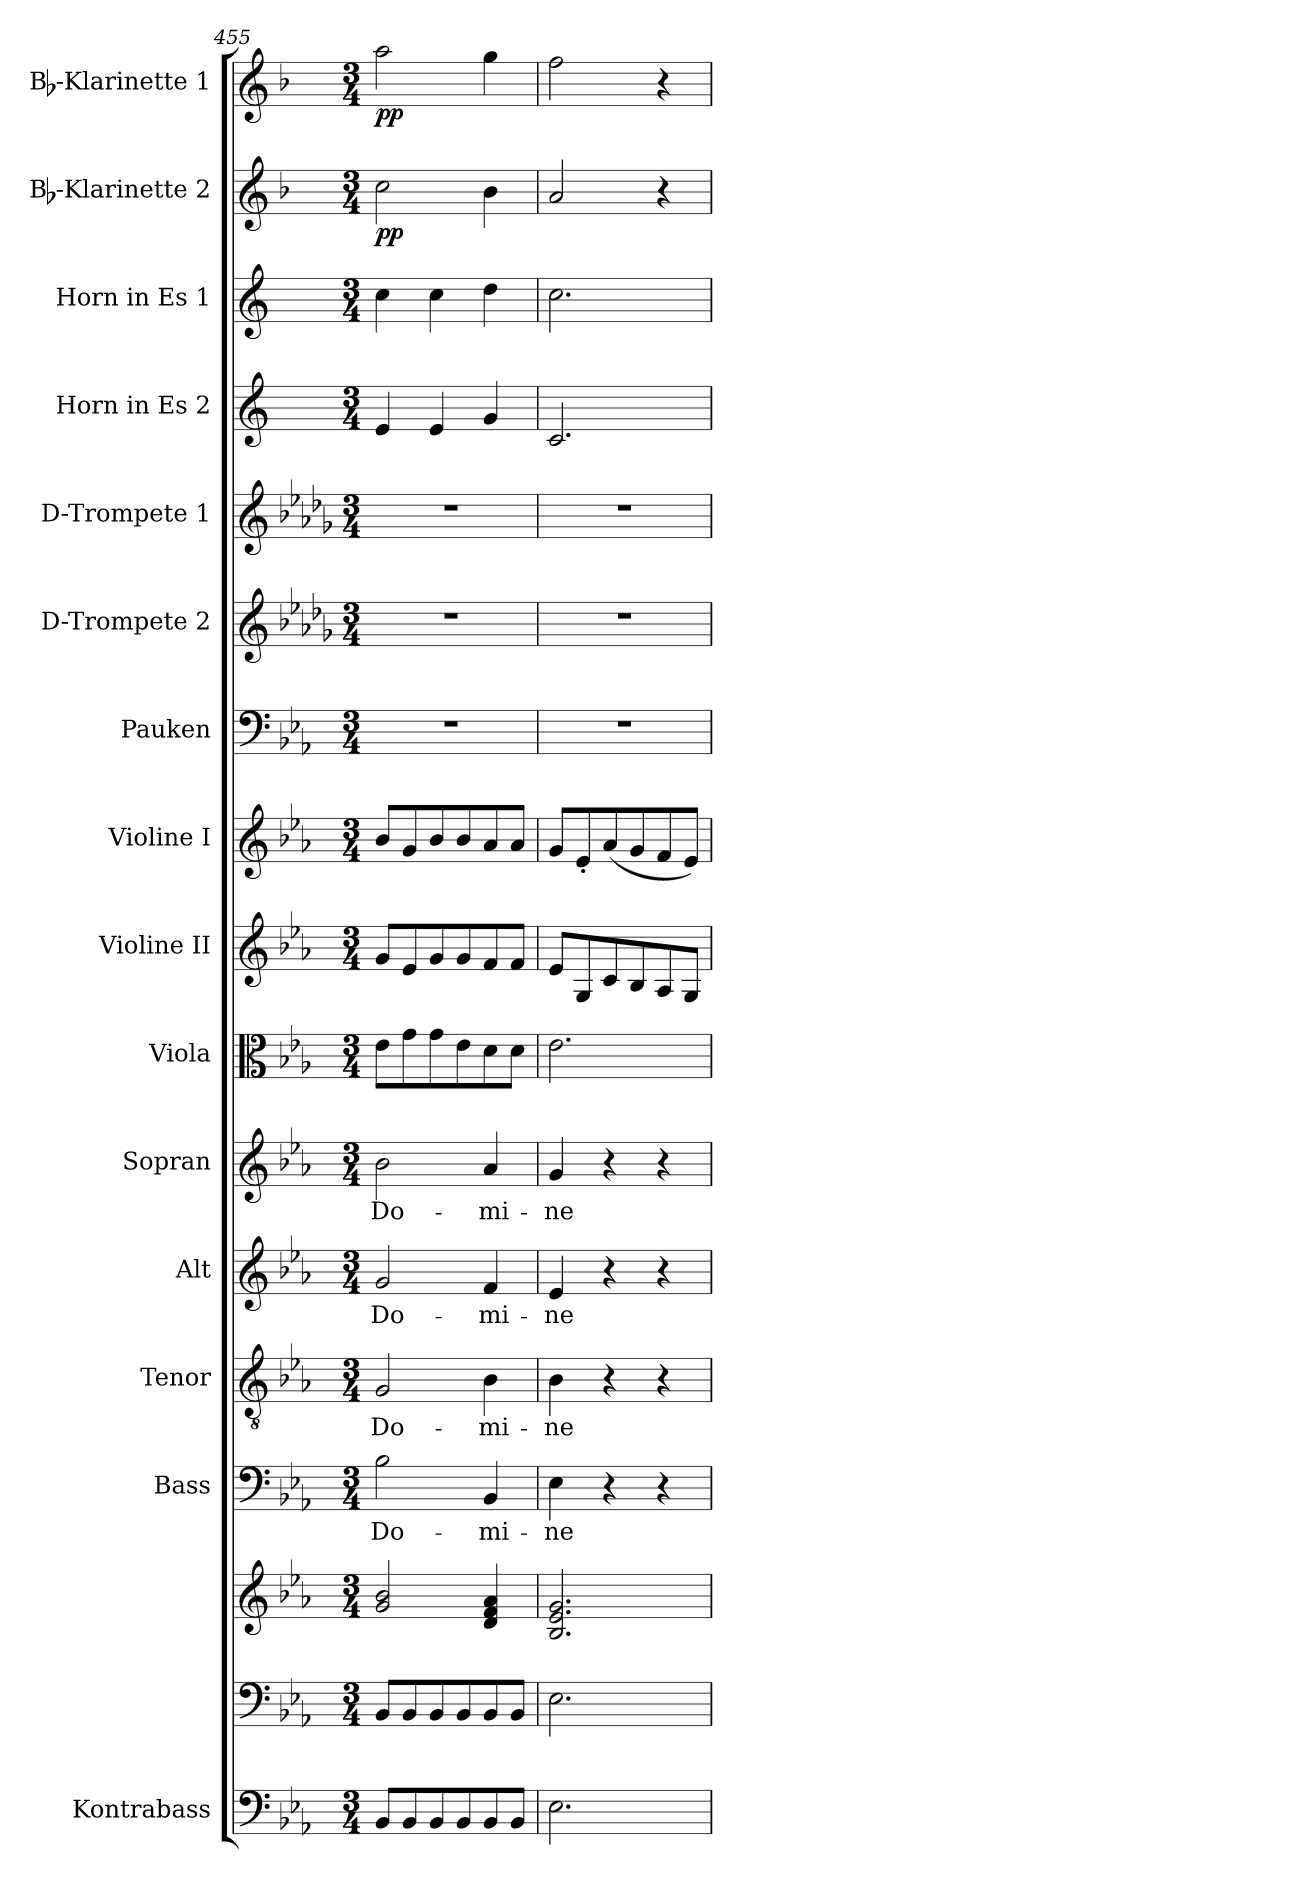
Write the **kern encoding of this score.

**kern	**kern	**kern	**kern	**text	**kern	**text	**kern	**text	**kern	**text	**kern	**kern	**kern	**kern	**kern	**kern	**kern	**kern	**kern	**dynam	**kern	**dynam
*part16	*part15	*part15	*part14	*part14	*part13	*part13	*part12	*part12	*part11	*part11	*part10	*part9	*part8	*part7	*part6	*part5	*part4	*part3	*part2	*part2	*part1	*part1
*staff17	*staff16	*staff15	*staff14	*staff14	*staff13	*staff13	*staff12	*staff12	*staff11	*staff11	*staff10	*staff9	*staff8	*staff7	*staff6	*staff5	*staff4	*staff3	*staff2	*staff2	*staff1	*staff1
*I"Kontrabass	*	*	*I"Bass	*	*I"Tenor	*	*I"Alt	*	*I"Sopran	*	*I"Viola	*I"Violine II	*I"Violine I	*I"Pauken	*I"D-Trompete 2	*I"D-Trompete 1	*I"Horn in Es 2	*I"Horn in Es 1	*I"Bb-Klarinette 2	*	*I"Bb-Klarinette 1	*
*I'Kb.	*	*	*I'B.	*	*I'T.	*	*I'A.	*	*I'S.	*	*I'Vla.	*I'Vl. II	*I'Vl. I	*I'Pk.	*I'D Trp. 2	*I'D Trp. 1	*	*	*I'Bb Kl. 2	*	*I'Bb Kl. 1	*
*clefF4	*clefF4	*clefG2	*clefF4	*	*clefGv2	*	*clefG2	*	*clefG2	*	*clefC3	*clefG2	*clefG2	*clefF4	*clefG2	*clefG2	*clefG2	*clefG2	*clefG2	*	*clefG2	*
*ITrd7c12	*	*	*	*	*	*	*	*	*	*	*	*	*	*	*ITrd-1c-2	*ITrd-1c-2	*ITrd5c9	*ITrd5c9	*ITrd1c2	*	*ITrd1c2	*
*k[b-e-a-]	*k[b-e-a-]	*k[b-e-a-]	*k[b-e-a-]	*	*k[b-e-a-]	*	*k[b-e-a-]	*	*k[b-e-a-]	*	*k[b-e-a-]	*k[b-e-a-]	*k[b-e-a-]	*k[b-e-a-]	*k[b-e-a-]	*k[b-e-a-]	*k[b-e-a-]	*k[b-e-a-]	*k[b-e-a-]	*	*k[b-e-a-]	*
*E-:	*E-:	*E-:	*E-:	*	*E-:	*	*E-:	*	*E-:	*	*E-:	*E-:	*E-:	*E-:	*E-:	*E-:	*E-:	*E-:	*E-:	*	*E-:	*
*M3/4	*M3/4	*M3/4	*M3/4	*	*M3/4	*	*M3/4	*	*M3/4	*	*M3/4	*M3/4	*M3/4	*M3/4	*M3/4	*M3/4	*M3/4	*M3/4	*M3/4	*	*M3/4	*
=455	=455	=455	=455	=455	=455	=455	=455	=455	=455	=455	=455	=455	=455	=455	=455	=455	=455	=455	=455	=455	=455	=455
!	!	!	!	!LO:LY:b	!	!LO:LY:b	!	!LO:LY:b	!	!LO:LY:b	!	!	!	!	!	!	!	!	!	!LO:DY:b	!	!LO:DY:b
8BBB-/L	8BB-/L	2g/ 2b-/	2B-\	Do-	2G/	Do-	2g/	Do-	2b-\	Do-	8e-\L	8g/L	8b-/L	2.r	2.r	2.r	4G/	4e-\	2b-\	pp	2gg\	pp
8BBB-/	8BB-/	.	.	.	.	.	.	.	.	.	8g\	8e-/	8g/	.	.	.	.	.	.	.	.	.
8BBB-/	8BB-/	.	.	.	.	.	.	.	.	.	8g\	8g/	8b-/	.	.	.	4G/	4e-\	.	.	.	.
8BBB-/	8BB-/	.	.	.	.	.	.	.	.	.	8e-\	8g/	8b-/	.	.	.	.	.	.	.	.	.
!	!	!	!	!LO:LY:b	!	!LO:LY:b	!	!LO:LY:b	!	!LO:LY:b	!	!	!	!	!	!	!	!	!	!	!	!
8BBB-/	8BB-/	4d/ 4f/ 4a-/	4BB-/	-mi-	4B-\	-mi-	4f/	-mi-	4a-/	-mi-	8d\	8f/	8a-/	.	.	.	4B-/	4f\	4a-\	.	4ff\	.
8BBB-/J	8BB-/J	.	.	.	.	.	.	.	.	.	8d\J	8f/J	8a-/J	.	.	.	.	.	.	.	.	.
=456	=456	=456	=456	=456	=456	=456	=456	=456	=456	=456	=456	=456	=456	=456	=456	=456	=456	=456	=456	=456	=456	=456
!	!	!	!	!LO:LY:b	!	!LO:LY:b	!	!LO:LY:b	!	!LO:LY:b	!	!	!	!	!	!	!	!	!	!	!	!
2.EE-\	2.E-\	2.B-/ 2.e-/ 2.g/	4E-\	-ne	4B-\	-ne	4e-/	-ne	4g/	-ne	2.e-\	8e-/L	8g/L	2.r	2.r	2.r	2.E-/	2.e-\	2g/	.	2ee-\	.
.	.	.	.	.	.	.	.	.	.	.	.	8G/	8e-'</	.	.	.	.	.	.	.	.	.
.	.	.	4r	.	4r	.	4r	.	4r	.	.	8c/	(<8a-/	.	.	.	.	.	.	.	.	.
.	.	.	.	.	.	.	.	.	.	.	.	8B-/	8g/	.	.	.	.	.	.	.	.	.
.	.	.	4r	.	4r	.	4r	.	4r	.	.	8A-/	8f/	.	.	.	.	.	4r	.	4r	.
.	.	.	.	.	.	.	.	.	.	.	.	8G/J	8e-/J)	.	.	.	.	.	.	.	.	.
=	=	=	=	=	=	=	=	=	=	=	=	=	=	=	=	=	=	=	=	=	=	=
*-	*-	*-	*-	*-	*-	*-	*-	*-	*-	*-	*-	*-	*-	*-	*-	*-	*-	*-	*-	*-	*-	*-
